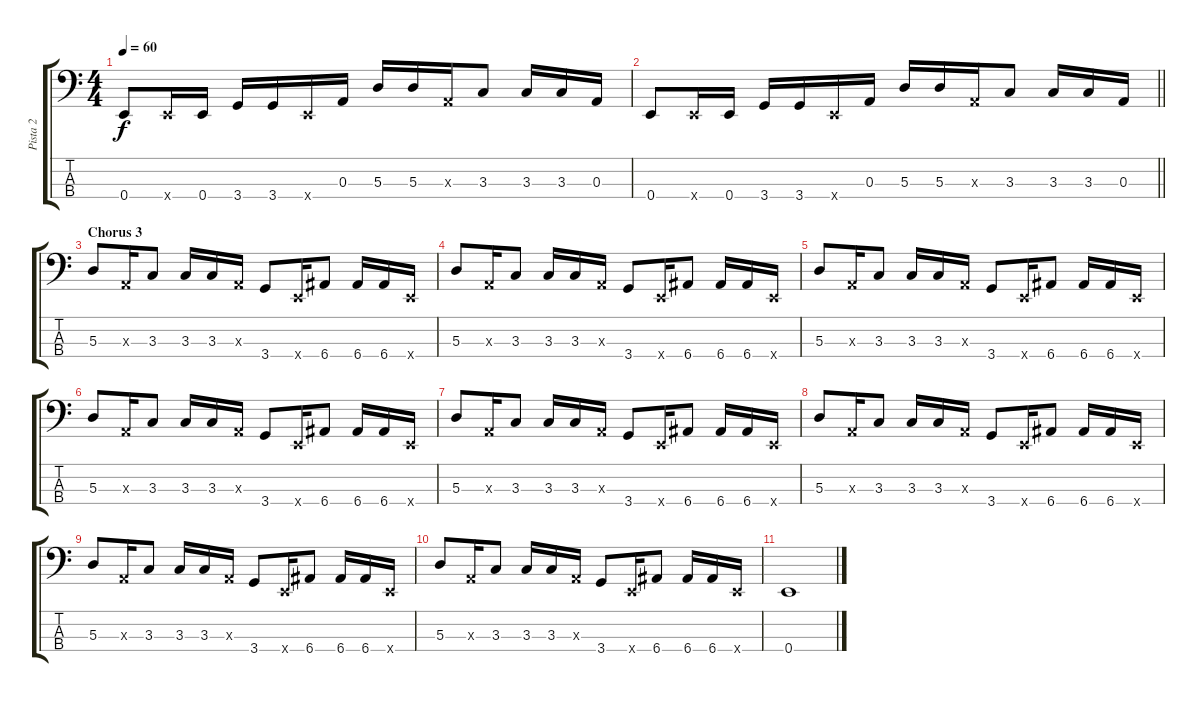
\track ("Pista 2" "Pista 2") {instrument electricbasspick}
\staff {score tabs}
\tuning (G2 D2 A1 E1) {hide}
\ts (4 4)
\tempo 60
\clef f4
\ks c
0.4.8{dy f} 0.4{x}.16 0.4.16 3.4.16 3.4.16 0.4{x}.16 0.3.16 5.3.16 5.3.16 0.3{x}.16 3.3.8 3.3.16 3.3.16 0.3.16 |
\barLineRight lightlight
0.4.8 0.4{x}.16 0.4.16 3.4.16 3.4.16 0.4{x}.16 0.3.16 5.3.16 5.3.16 0.3{x}.16 3.3.8 3.3.16 3.3.16 0.3.16 |
\section ("" "Chorus 3")
5.3.8 0.3{x}.16 3.3.8 3.3.16 3.3.16 0.3{x}.16 3.4.8 0.4{x}.16 6.4.8 6.4.16 6.4.16 0.4{x}.16 |
5.3.8 0.3{x}.16 3.3.8 3.3.16 3.3.16 0.3{x}.16 3.4.8 0.4{x}.16 6.4.8 6.4.16 6.4.16 0.4{x}.16 |
5.3.8 0.3{x}.16 3.3.8 3.3.16 3.3.16 0.3{x}.16 3.4.8 0.4{x}.16 6.4.8 6.4.16 6.4.16 0.4{x}.16 |
5.3.8 0.3{x}.16 3.3.8 3.3.16 3.3.16 0.3{x}.16 3.4.8 0.4{x}.16 6.4.8 6.4.16 6.4.16 0.4{x}.16 |
5.3.8 0.3{x}.16 3.3.8 3.3.16 3.3.16 0.3{x}.16 3.4.8 0.4{x}.16 6.4.8 6.4.16 6.4.16 0.4{x}.16 |
5.3.8 0.3{x}.16 3.3.8 3.3.16 3.3.16 0.3{x}.16 3.4.8 0.4{x}.16 6.4.8 6.4.16 6.4.16 0.4{x}.16 |
5.3.8 0.3{x}.16 3.3.8 3.3.16 3.3.16 0.3{x}.16 3.4.8 0.4{x}.16 6.4.8 6.4.16 6.4.16 0.4{x}.16 |
5.3.8 0.3{x}.16 3.3.8 3.3.16 3.3.16 0.3{x}.16 3.4.8 0.4{x}.16 6.4.8 6.4.16 6.4.16 0.4{x}.16 |
0.4.1
